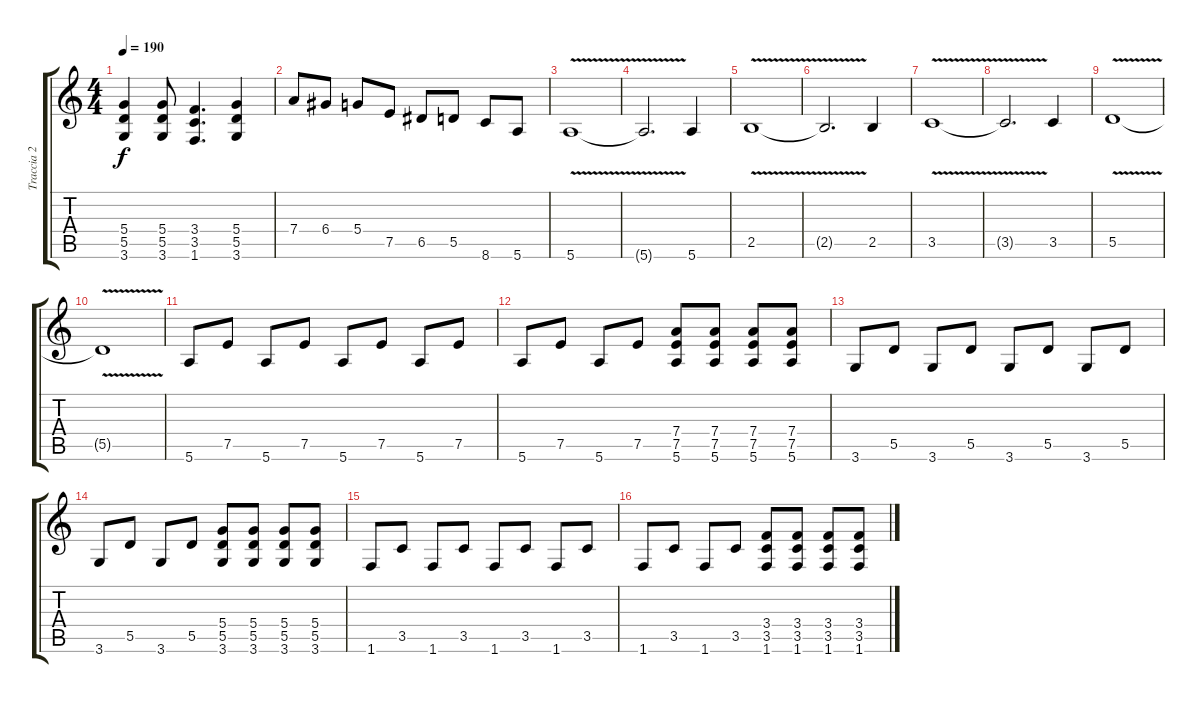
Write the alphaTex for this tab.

\track ("Traccia 2" "Traccia 2") {instrument distortionguitar}
\staff {score tabs}
\tuning (E4 B3 G3 D3 A2 E2) {hide}
\ts (4 4)
\tempo 190
\clef g2
\ks c
(5.4 5.5 3.6).4{dy f} (5.4 5.5 3.6).8 (3.4 3.5 1.6).4{d} (5.4 5.5 3.6).4 |
7.4.8 6.4.8 5.4.8 7.5.8 6.5.8 5.5.8 8.6.8 5.6.8 |
5.6{v}.1 |
5.6{t}.2{d} 5.6.4 |
2.5{v}.1 |
2.5{t}.2{d} 2.5.4 |
3.5{v}.1 |
3.5{t}.2{d} 3.5.4 |
5.5{v}.1 |
5.5{t}.1 |
5.6.8 7.5.8 5.6.8 7.5.8 5.6.8 7.5.8 5.6.8 7.5.8 |
5.6.8 7.5.8 5.6.8 7.5.8 (7.4 7.5 5.6).8 (7.4 7.5 5.6).8 (7.4 7.5 5.6).8 (7.4 7.5 5.6).8 |
3.6.8 5.5.8 3.6.8 5.5.8 3.6.8 5.5.8 3.6.8 5.5.8 |
3.6.8 5.5.8 3.6.8 5.5.8 (5.4 5.5 3.6).8 (5.4 5.5 3.6).8 (5.4 5.5 3.6).8 (5.4 5.5 3.6).8 |
1.6.8 3.5.8 1.6.8 3.5.8 1.6.8 3.5.8 1.6.8 3.5.8 |
1.6.8 3.5.8 1.6.8 3.5.8 (3.4 3.5 1.6).8 (3.4 3.5 1.6).8 (3.4 3.5 1.6).8 (3.4 3.5 1.6).8
